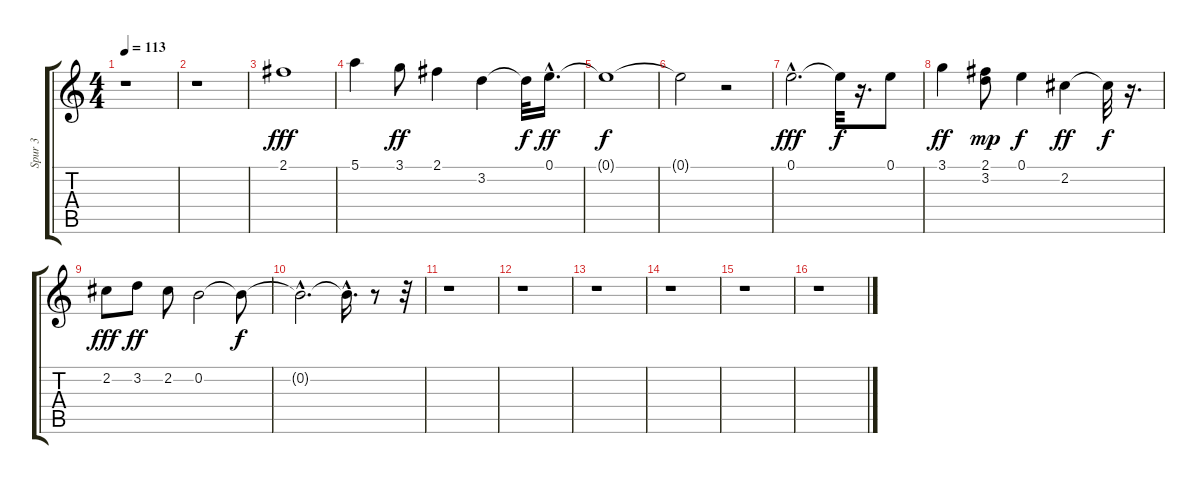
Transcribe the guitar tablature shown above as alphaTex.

\track ("Spur 3" "Spur 3") {instrument overdrivenguitar}
\staff {score tabs}
\tuning (E4 B3 G3 D3 A2 E2) {hide}
\ts (4 4)
\tempo 113
\clef g2
\ks c
r.1{dy fff} |
r.1 |
2.1.1{volume 12} |
5.1.4{volume 12} 3.1.8{dy ff} 2.1.4{volume 12} 3.2.4{volume 11} 3.2{t}.32{dy f} 0.1{hac}.16{d dy ff} |
0.1{t}.1{dy f} |
0.1{t}.2 r.2 |
0.1{hac}.2{d dy fff} 0.1{t}.32{dy f} r.16{d} 0.1.8{volume 11} |
3.1.4{dy ff} (2.1 3.2).8{dy mp} 0.1.4{dy f} 2.2.4{dy ff} 2.2{t}.32{dy f} r.16{d} |
2.2.8{dy fff volume 12} 3.2.8{dy ff} 2.2.8{volume 12} 0.2.2 0.2{t}.8{dy f} |
0.2{hac t}.2{d} 0.2{hac t}.16{d} r.8 r.32 |
r.1 |
r.1 |
r.1 |
r.1 |
r.1 |
r.1
